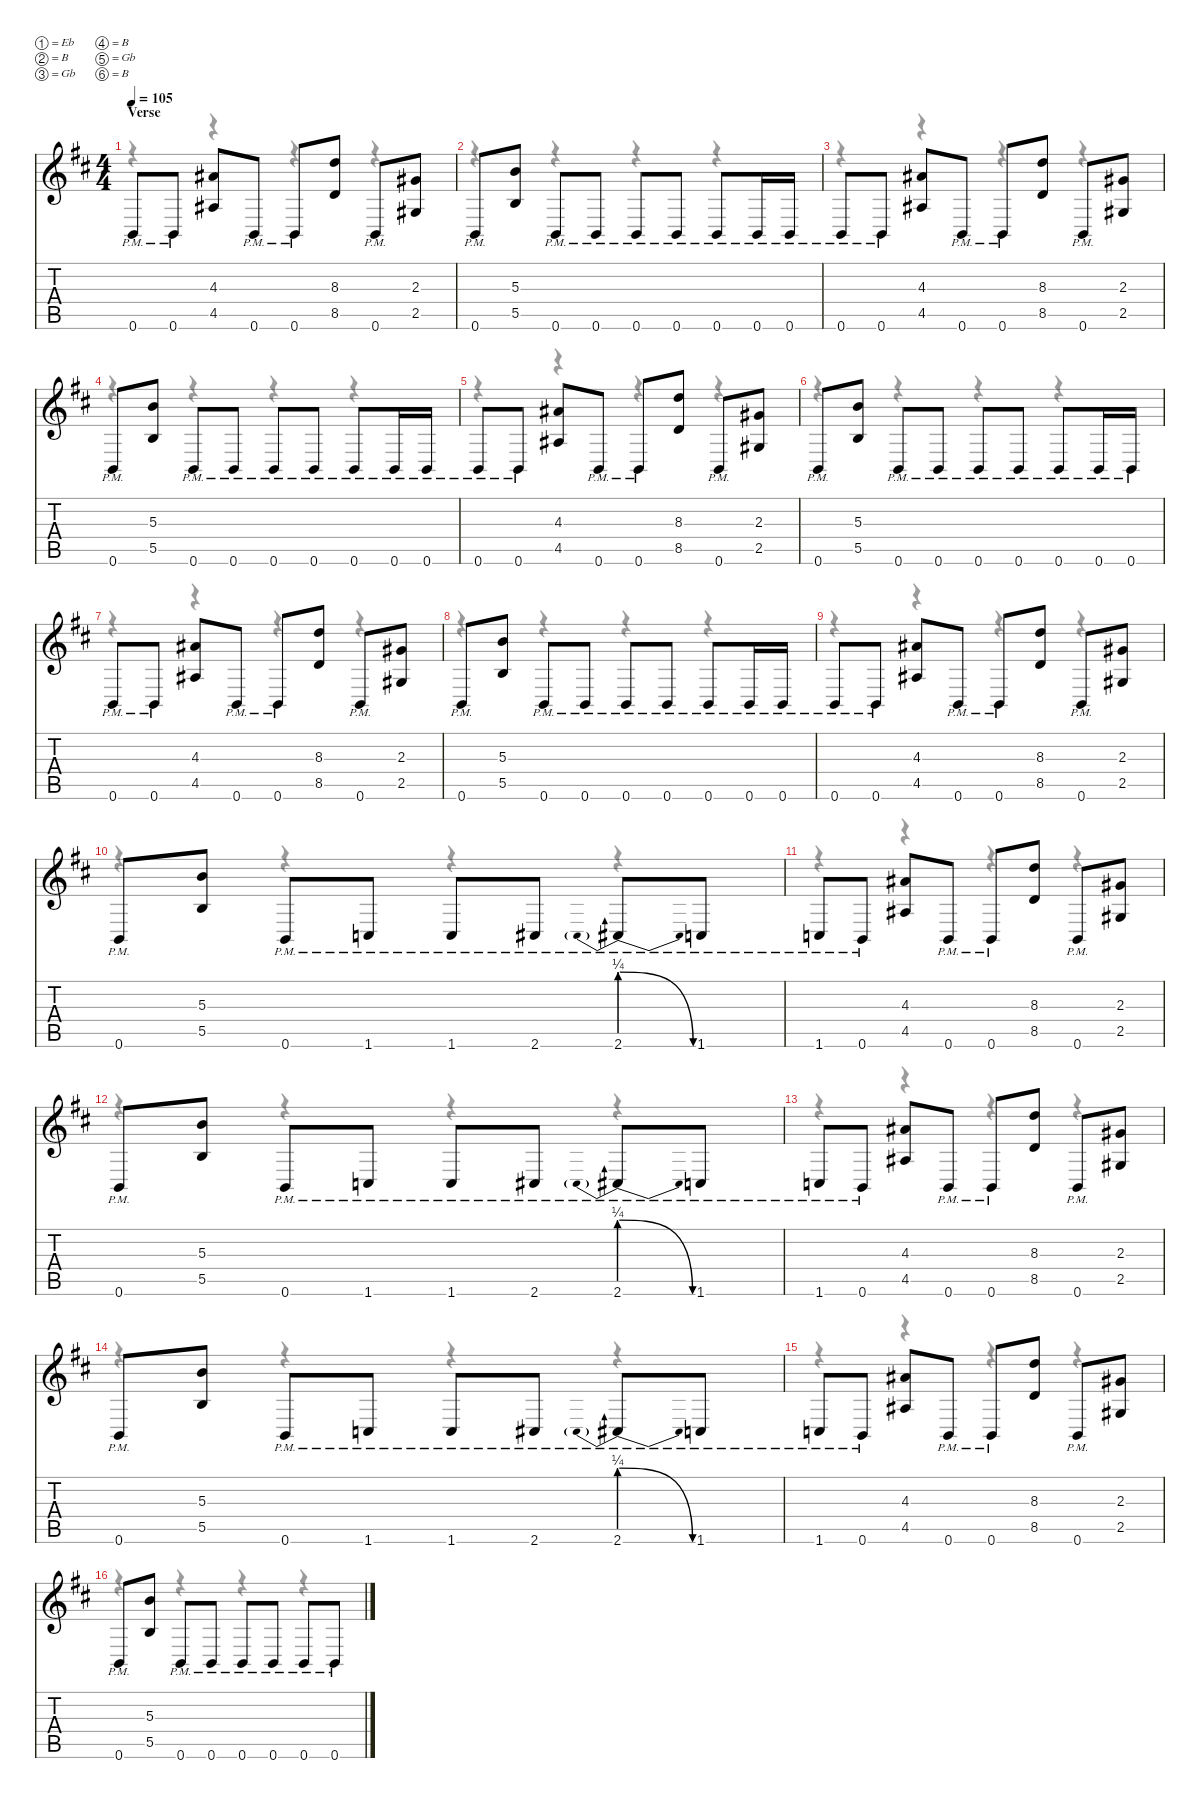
\defaultSystemsLayout 4
\hideDynamics
\bracketExtendMode nobrackets
\singleTrackTrackNamePolicy hidden
\multiTrackTrackNamePolicy hidden
\firstSystemTrackNameMode fullname
\firstSystemTrackNameOrientation horizontal
\otherSystemsTrackNameOrientation horizontal
\track ("Rhythm Guitar 1" "dist.guit.") {instrument distortionguitar}
\staff {score tabs}
\tuning (Eb4 B3 Gb3 B2 Gb2 B1)
\voice
\ts (4 4)
\section ("" "Verse")
\tempo 105
\clef g2
\ks bminor
0.6{pm acc forcenatural}.8{dy ppp beam Up} 0.6{pm acc forcenatural}.8{beam Up} (4.3{acc #} 4.5{acc #}).8{beam Up} 0.6{pm acc forcenatural}.8{beam Up} 0.6{pm acc forcenatural}.8{beam Up} (8.3{acc forcenatural} 8.5{acc forcenatural}).8{beam Up} 0.6{pm acc forcenatural}.8{beam Up} (2.3{acc #} 2.5{acc #}).8{beam Up} |
0.6{pm acc forcenatural}.8{beam Up} (5.3{acc forcenatural} 5.5{acc forcenatural}).8{beam Up} 0.6{pm acc forcenatural}.8{beam Up} 0.6{pm acc forcenatural}.8{beam Up} 0.6{pm acc forcenatural}.8{beam Up} 0.6{pm acc forcenatural}.8{beam Up} 0.6{pm acc forcenatural}.8{beam Up} 0.6{pm acc forcenatural}.16{beam Up} 0.6{pm acc forcenatural}.16{beam Up} |
0.6{pm acc forcenatural}.8{beam Up} 0.6{pm acc forcenatural}.8{beam Up} (4.3{acc #} 4.5{acc #}).8{beam Up} 0.6{pm acc forcenatural}.8{beam Up} 0.6{pm acc forcenatural}.8{beam Up} (8.3{acc forcenatural} 8.5{acc forcenatural}).8{beam Up} 0.6{pm acc forcenatural}.8{beam Up} (2.3{acc #} 2.5{acc #}).8{beam Up} |
0.6{pm acc forcenatural}.8{beam Up} (5.3{acc forcenatural} 5.5{acc forcenatural}).8{beam Up} 0.6{pm acc forcenatural}.8{beam Up} 0.6{pm acc forcenatural}.8{beam Up} 0.6{pm acc forcenatural}.8{beam Up} 0.6{pm acc forcenatural}.8{beam Up} 0.6{pm acc forcenatural}.8{beam Up} 0.6{pm acc forcenatural}.16{beam Up} 0.6{pm acc forcenatural}.16{beam Up} |
0.6{pm acc forcenatural}.8{beam Up} 0.6{pm acc forcenatural}.8{beam Up} (4.3{acc #} 4.5{acc #}).8{beam Up} 0.6{pm acc forcenatural}.8{beam Up} 0.6{pm acc forcenatural}.8{beam Up} (8.3{acc forcenatural} 8.5{acc forcenatural}).8{beam Up} 0.6{pm acc forcenatural}.8{beam Up} (2.3{acc #} 2.5{acc #}).8{beam Up} |
0.6{pm acc forcenatural}.8{beam Up} (5.3{acc forcenatural} 5.5{acc forcenatural}).8{beam Up} 0.6{pm acc forcenatural}.8{beam Up} 0.6{pm acc forcenatural}.8{beam Up} 0.6{pm acc forcenatural}.8{beam Up} 0.6{pm acc forcenatural}.8{beam Up} 0.6{pm acc forcenatural}.8{beam Up} 0.6{pm acc forcenatural}.16{beam Up} 0.6{pm acc forcenatural}.16{beam Up} |
0.6{pm acc forcenatural}.8{beam Up} 0.6{pm acc forcenatural}.8{beam Up} (4.3{acc #} 4.5{acc #}).8{beam Up} 0.6{pm acc forcenatural}.8{beam Up} 0.6{pm acc forcenatural}.8{beam Up} (8.3{acc forcenatural} 8.5{acc forcenatural}).8{beam Up} 0.6{pm acc forcenatural}.8{beam Up} (2.3{acc #} 2.5{acc #}).8{beam Up} |
0.6{pm acc forcenatural}.8{beam Up} (5.3{acc forcenatural} 5.5{acc forcenatural}).8{beam Up} 0.6{pm acc forcenatural}.8{beam Up} 0.6{pm acc forcenatural}.8{beam Up} 0.6{pm acc forcenatural}.8{beam Up} 0.6{pm acc forcenatural}.8{beam Up} 0.6{pm acc forcenatural}.8{beam Up} 0.6{pm acc forcenatural}.16{beam Up} 0.6{pm acc forcenatural}.16{beam Up} |
0.6{pm acc forcenatural}.8{beam Up} 0.6{pm acc forcenatural}.8{beam Up} (4.3{acc #} 4.5{acc #}).8{beam Up} 0.6{pm acc forcenatural}.8{beam Up} 0.6{pm acc forcenatural}.8{beam Up} (8.3{acc forcenatural} 8.5{acc forcenatural}).8{beam Up} 0.6{pm acc forcenatural}.8{beam Up} (2.3{acc #} 2.5{acc #}).8{beam Up} |
0.6{pm acc forcenatural}.8{beam Up} (5.3{acc forcenatural} 5.5{acc forcenatural}).8{beam Up} 0.6{pm acc forcenatural}.8{beam Up} 1.6{pm acc forcenatural}.8{beam Up} 1.6{pm acc forcenatural}.8{beam Up} 2.6{pm acc #}.8{beam Up} 2.6{be (prebendrelease 0 1 60 0) pm acc #}.8{beam Up} 1.6{pm acc forcenatural}.8{beam Up} |
1.6{pm acc forcenatural}.8{beam Up} 0.6{pm acc forcenatural}.8{beam Up} (4.3{acc #} 4.5{acc #}).8{beam Up} 0.6{pm acc forcenatural}.8{beam Up} 0.6{pm acc forcenatural}.8{beam Up} (8.3{acc forcenatural} 8.5{acc forcenatural}).8{beam Up} 0.6{pm acc forcenatural}.8{beam Up} (2.3{acc #} 2.5{acc #}).8{beam Up} |
0.6{pm acc forcenatural}.8{beam Up} (5.3{acc forcenatural} 5.5{acc forcenatural}).8{beam Up} 0.6{pm acc forcenatural}.8{beam Up} 1.6{pm acc forcenatural}.8{beam Up} 1.6{pm acc forcenatural}.8{beam Up} 2.6{pm acc #}.8{beam Up} 2.6{be (prebendrelease 0 1 60 0) pm acc #}.8{beam Up} 1.6{pm acc forcenatural}.8{beam Up} |
1.6{pm acc forcenatural}.8{beam Up} 0.6{pm acc forcenatural}.8{beam Up} (4.3{acc #} 4.5{acc #}).8{beam Up} 0.6{pm acc forcenatural}.8{beam Up} 0.6{pm acc forcenatural}.8{beam Up} (8.3{acc forcenatural} 8.5{acc forcenatural}).8{beam Up} 0.6{pm acc forcenatural}.8{beam Up} (2.3{acc #} 2.5{acc #}).8{beam Up} |
0.6{pm acc forcenatural}.8{beam Up} (5.3{acc forcenatural} 5.5{acc forcenatural}).8{beam Up} 0.6{pm acc forcenatural}.8{beam Up} 1.6{pm acc forcenatural}.8{beam Up} 1.6{pm acc forcenatural}.8{beam Up} 2.6{pm acc #}.8{beam Up} 2.6{be (prebendrelease 0 1 60 0) pm acc #}.8{beam Up} 1.6{pm acc forcenatural}.8{beam Up} |
1.6{pm acc forcenatural}.8{beam Up} 0.6{pm acc forcenatural}.8{beam Up} (4.3{acc #} 4.5{acc #}).8{beam Up} 0.6{pm acc forcenatural}.8{beam Up} 0.6{pm acc forcenatural}.8{beam Up} (8.3{acc forcenatural} 8.5{acc forcenatural}).8{beam Up} 0.6{pm acc forcenatural}.8{beam Up} (2.3{acc #} 2.5{acc #}).8{beam Up} |
0.6{pm acc forcenatural}.8{beam Up} (5.3{acc forcenatural} 5.5{acc forcenatural}).8{beam Up} 0.6{pm acc forcenatural}.8{beam Up} 0.6{pm acc forcenatural}.8{beam Up} 0.6{pm acc forcenatural}.8{beam Up} 0.6{pm acc forcenatural}.8{beam Up} 0.6{pm acc forcenatural}.8{beam Up} 0.6{pm acc forcenatural}.8{beam Up}
\voice
\clef g2
\ottava regular
\simile none
\ks bminor
r.4{dy mf beam Down} r.4{beam Down} r.4{beam Down} r.4{beam Down} |
r.4{beam Down} r.4{beam Down} r.4{beam Down} r.4{beam Down} |
r.4{beam Down} r.4{beam Down} r.4{beam Down} r.4{beam Down} |
r.4{beam Down} r.4{beam Down} r.4{beam Down} r.4{beam Down} |
r.4{beam Down} r.4{beam Down} r.4{beam Down} r.4{beam Down} |
r.4{beam Down} r.4{beam Down} r.4{beam Down} r.4{beam Down} |
r.4{beam Down} r.4{beam Down} r.4{beam Down} r.4{beam Down} |
r.4{beam Down} r.4{beam Down} r.4{beam Down} r.4{beam Down} |
r.4{beam Down} r.4{beam Down} r.4{beam Down} r.4{beam Down} |
r.4{beam Down} r.4{beam Down} r.4{beam Down} r.4{beam Down} |
r.4{beam Down} r.4{beam Down} r.4{beam Down} r.4{beam Down} |
r.4{beam Down} r.4{beam Down} r.4{beam Down} r.4{beam Down} |
r.4{beam Down} r.4{beam Down} r.4{beam Down} r.4{beam Down} |
r.4{beam Down} r.4{beam Down} r.4{beam Down} r.4{beam Down} |
r.4{beam Down} r.4{beam Down} r.4{beam Down} r.4{beam Down} |
r.4{beam Down} r.4{beam Down} r.4{beam Down} r.4{beam Down}
